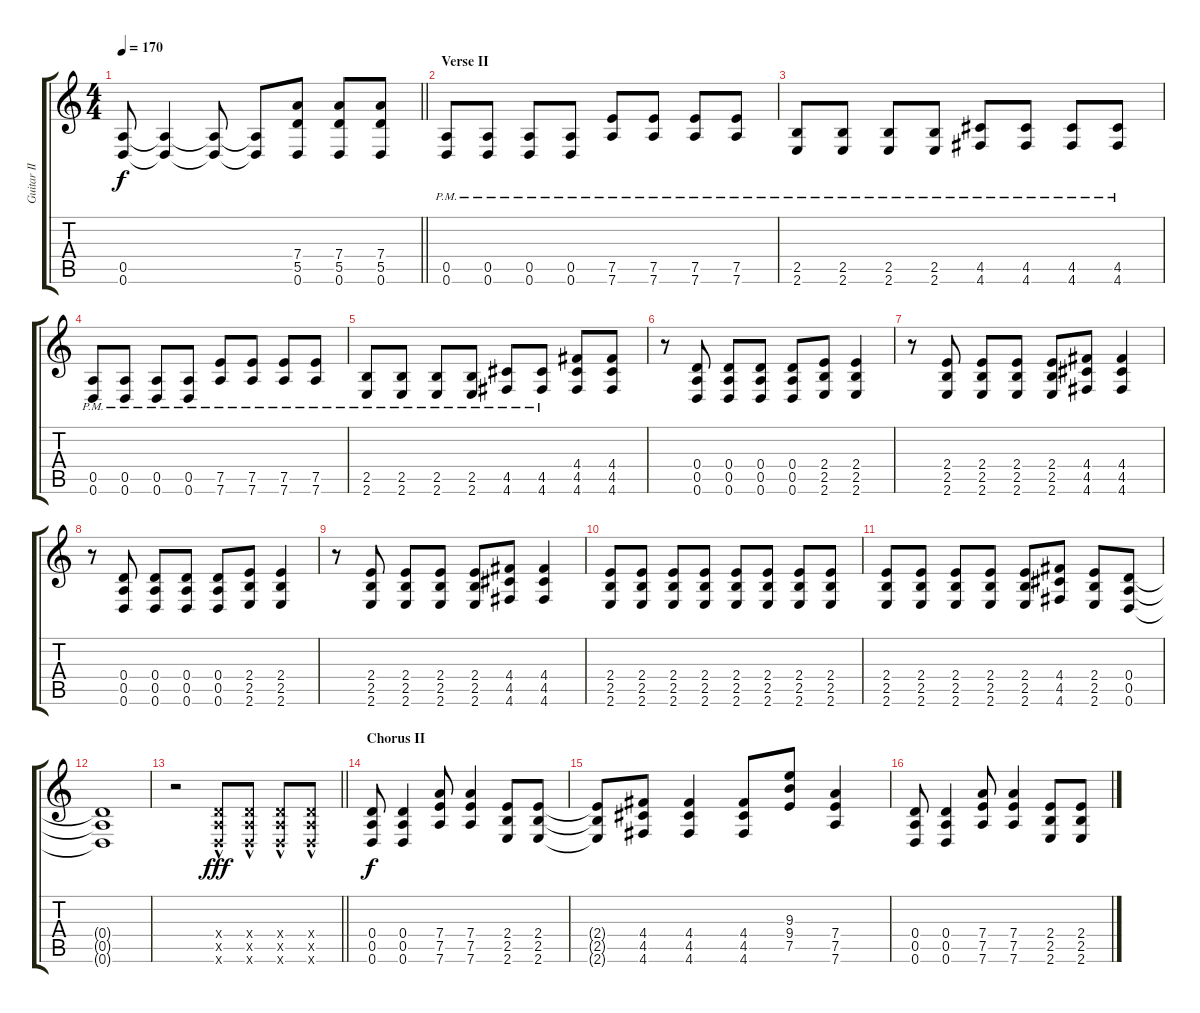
\track ("Guitar II" "Guitar II") {instrument distortionguitar}
\staff {score tabs}
\tuning (E4 B3 G3 D3 A2 D2) {hide}
\ts (4 4)
\tempo 170
\clef g2
\barLineRight lightlight
\ks c
(0.5{t} 0.6{t}).8{dy f} (0.5{t} 0.6{t}).4 (0.5{t} 0.6{t}).8 (0.5{t} 0.6{t}).8 (7.4 5.5 0.6).8 (7.4 5.5 0.6).8 (7.4 5.5 0.6).8 |
\section ("" "Verse II")
(0.5{pm} 0.6{pm}).8 (0.5{pm} 0.6{pm}).8 (0.5{pm} 0.6{pm}).8 (0.5{pm} 0.6{pm}).8 (7.5{pm} 7.6{pm}).8 (7.5{pm} 7.6{pm}).8 (7.5{pm} 7.6{pm}).8 (7.5{pm} 7.6{pm}).8 |
(2.5{pm} 2.6{pm}).8 (2.5{pm} 2.6{pm}).8 (2.5{pm} 2.6{pm}).8 (2.5{pm} 2.6{pm}).8 (4.5{pm} 4.6{pm}).8 (4.5{pm} 4.6{pm}).8 (4.5{pm} 4.6{pm}).8 (4.5{pm} 4.6{pm}).8 |
(0.5{pm} 0.6{pm}).8 (0.5{pm} 0.6{pm}).8 (0.5{pm} 0.6{pm}).8 (0.5{pm} 0.6{pm}).8 (7.5{pm} 7.6{pm}).8 (7.5{pm} 7.6{pm}).8 (7.5{pm} 7.6{pm}).8 (7.5{pm} 7.6{pm}).8 |
(2.5{pm} 2.6{pm}).8 (2.5{pm} 2.6{pm}).8 (2.5{pm} 2.6{pm}).8 (2.5{pm} 2.6{pm}).8 (4.5{pm} 4.6{pm}).8 (4.5{pm} 4.6{pm}).8 (4.4 4.5 4.6).8 (4.4 4.5 4.6).8 |
r.8 (0.4 0.5 0.6).8 (0.4 0.5 0.6).8 (0.4 0.5 0.6).8 (0.4 0.5 0.6).8 (2.4 2.5 2.6).8 (2.4 2.5 2.6).4 |
r.8 (2.4 2.5 2.6).8 (2.4 2.5 2.6).8 (2.4 2.5 2.6).8 (2.4 2.5 2.6).8 (4.4 4.5 4.6).8 (4.4 4.5 4.6).4 |
r.8 (0.4 0.5 0.6).8 (0.4 0.5 0.6).8 (0.4 0.5 0.6).8 (0.4 0.5 0.6).8 (2.4 2.5 2.6).8 (2.4 2.5 2.6).4 |
r.8 (2.4 2.5 2.6).8 (2.4 2.5 2.6).8 (2.4 2.5 2.6).8 (2.4 2.5 2.6).8 (4.4 4.5 4.6).8 (4.4 4.5 4.6).4 |
(2.4 2.5 2.6).8 (2.4 2.5 2.6).8 (2.4 2.5 2.6).8 (2.4 2.5 2.6).8 (2.4 2.5 2.6).8 (2.4 2.5 2.6).8 (2.4 2.5 2.6).8 (2.4 2.5 2.6).8 |
(2.4 2.5 2.6).8 (2.4 2.5 2.6).8 (2.4 2.5 2.6).8 (2.4 2.5 2.6).8 (2.4 2.5 2.6).8 (4.4 4.5 4.6).8 (2.4 2.5 2.6).8 (0.4 0.5 0.6).8 |
(0.4{t} 0.5{t} 0.6{t}).1 |
\barLineRight lightlight
r.2 (0.4{hac x} 0.5{x} 0.6{x}).8{dy fff} (0.4{hac x} 0.5{hac x} 0.6{x}).8 (0.4{hac x} 0.5{x} 0.6{x}).8 (0.4{hac x} 0.5{hac x} 0.6{x}).8 |
\section ("" "Chorus II")
(0.4 0.5 0.6).8{dy f} (0.4 0.5 0.6).4 (7.4 7.5 7.6).8 (7.4 7.5 7.6).4 (2.4 2.5 2.6).8 (2.4 2.5 2.6).8 |
(2.4{t} 2.5{t} 2.6{t}).8 (4.4 4.5 4.6).8 (4.4 4.5 4.6).4 (4.4 4.5 4.6).8 (9.3 9.4 7.5).8 (7.4 7.5 7.6).4 |
(0.4 0.5 0.6).8 (0.4 0.5 0.6).4 (7.4 7.5 7.6).8 (7.4 7.5 7.6).4 (2.4 2.5 2.6).8 (2.4 2.5 2.6).8
